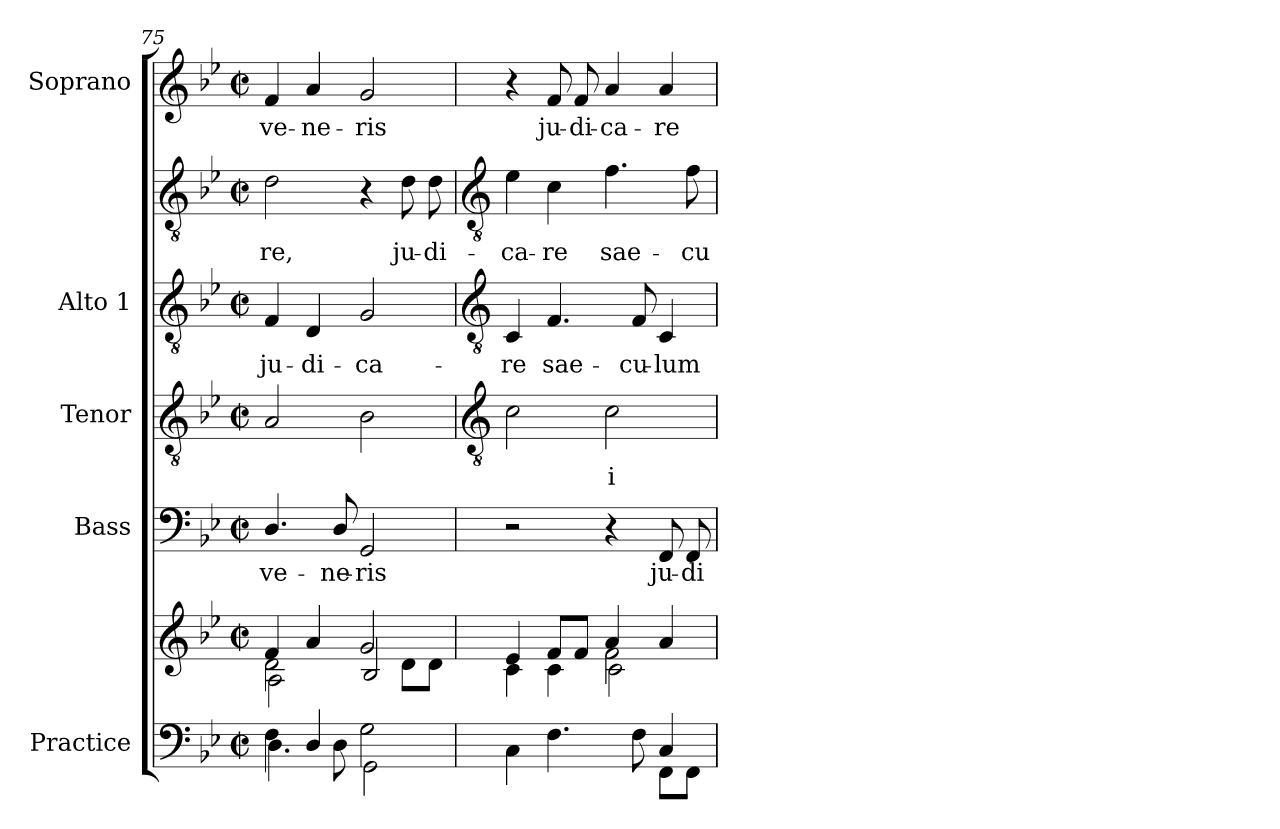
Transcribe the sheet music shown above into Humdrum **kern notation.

**kern	**kern	**kern	**text	**kern	**text	**kern	**text	**kern	**text	**kern	**text
*part5	*part5	*part4	*part4	*part3	*part3	*part2	*part2	*part2	*part2	*part1	*part1
*staff7	*staff6	*staff5	*staff5	*staff4	*staff4	*staff3	*staff3	*staff2	*staff2	*staff1	*staff1
*I"Practice	*	*I"Bass	*	*I"Tenor	*	*I"Alto 1	*	*	*	*I"Soprano	*
*	*	*I'B	*	*I'T	*	*I'A	*	*	*	*I'S	*
*clefF4	*clefG2	*clefF4	*	*clefGv2	*	*clefGv2	*	*clefGv2	*	*clefG2	*
*k[b-e-]	*k[b-e-]	*k[b-e-]	*	*k[b-e-]	*	*k[b-e-]	*	*k[b-e-]	*	*k[b-e-]	*
*B-:	*B-:	*B-:	*	*B-:	*	*B-:	*	*B-:	*	*B-:	*
*M2/2	*M2/2	*M2/2	*	*M2/2	*	*M2/2	*	*M2/2	*	*M2/2	*
*met(c|)	*met(c|)	*met(c|)	*	*met(c|)	*	*met(c|)	*	*met(c|)	*	*met(c|)	*
=75	=75	=75	=75	=75	=75	=75	=75	=75	=75	=75	=75
*^	*^	*	*	*	*	*	*	*	*	*	*
*	*	*	*^	*	*	*	*	*	*	*	*	*	*
!	!	!	!	!	!	!LO:LY:b	!	!	!	!LO:LY:b	!	!LO:LY:b	!	!LO:LY:b
4F\	4.D\	4f/	2d\	2A\	4.D/	ve-	2A	.	4F	-ju-	2d	re,	4f	ve-
!	!	!	!	!	!	!	!	!	!	!LO:LY:b	!	!	!	!LO:LY:b
4D/	.	4a/	.	.	.	.	.	.	4D	-di-	.	.	4a	-ne-
!	!	!	!	!	!	!LO:LY:b	!	!	!	!	!	!	!	!
.	8D\	.	.	.	8D/	-ne-	.	.	.	.	.	.	.	.
!	!	!	!	!	!	!LO:LY:b	!	!	!	!LO:LY:b	!	!	!	!LO:LY:b
2G\	2GG\	2g/	4ryy	2B-/	2GG	-ris	2B-	.	2G	-ca-	4r	.	2g	-ris
!	!	!	!	!	!	!	!	!	!	!	!	!LO:LY:b	!	!
.	.	.	8d\L	.	.	.	.	.	.	.	8d	ju-	.	.
!	!	!	!	!	!	!	!	!	!	!	!	!LO:LY:b	!	!
.	.	.	8d\J	.	.	.	.	.	.	.	8d	-di-	.	.
*v	*v	*	*	*	*	*	*	*	*	*	*	*	*	*
!!LO:LB:g=z
=76	=76	=76	=76	=76	=76	=76	=76	=76	=76	=76	=76	=76	=76
*	*	*	*	*	*	*clefGv2	*	*clefGv2	*	*clefGv2	*	*	*
*^	*	*	*	*	*	*	*	*	*	*	*	*	*
*	*^	*	*	*	*	*	*	*	*	*	*	*	*	*
!	!	!	!	!	!	!	!	!	!	!	!LO:LY:b	!	!LO:LY:b	!	!
4C\	4ryy	2ryy	4ryy	4e-/	4c\	2r	.	2c	.	4C	-re	4e-	-ca-	4r	.
!	!	!	!	!	!	!	!	!	!	!	!LO:LY:b	!	!LO:LY:b	!	!LO:LY:b
4.F\	4ryy	.	8f/L	4c\	4ryy	.	.	.	.	4.F	sae-	4c	-re	8f	ju-
!	!	!	!	!	!	!	!	!	!	!	!	!	!	!	!LO:LY:b
.	.	.	8f/J	.	.	.	.	.	.	.	.	.	.	8f	-di-
!	!	!	!	!	!	!	!	!	!LO:LY:b	!	!	!	!LO:LY:b	!	!LO:LY:b
.	2ryy	4ryy	4a/	2f\	2c\	4r	.	2c	i-	.	.	4.f\	sae-	4a	-ca-
!	!	!	!	!	!	!	!	!	!	!	!LO:LY:b	!	!	!	!
8F\	.	.	.	.	.	.	.	.	.	8F	-cu-	.	.	.	.
!	!	!	!	!	!	!	!LO:LY:b	!	!	!	!LO:LY:b	!	!	!	!LO:LY:b
4C/	.	8FF\L	4a/	.	.	8FF	ju-	.	.	4C	-lum	.	.	4a	-re
!	!	!	!	!	!	!	!LO:LY:b	!	!	!	!	!	!LO:LY:b	!	!
.	.	8FF\J	.	.	.	8FF	-di-	.	.	.	.	8f\	-cu-	.	.
*v	*v	*v	*	*	*	*	*	*	*	*	*	*	*	*	*
*	*v	*v	*v	*	*	*	*	*	*	*	*	*	*
=	=	=	=	=	=	=	=	=	=	=	=
*-	*-	*-	*-	*-	*-	*-	*-	*-	*-	*-	*-
